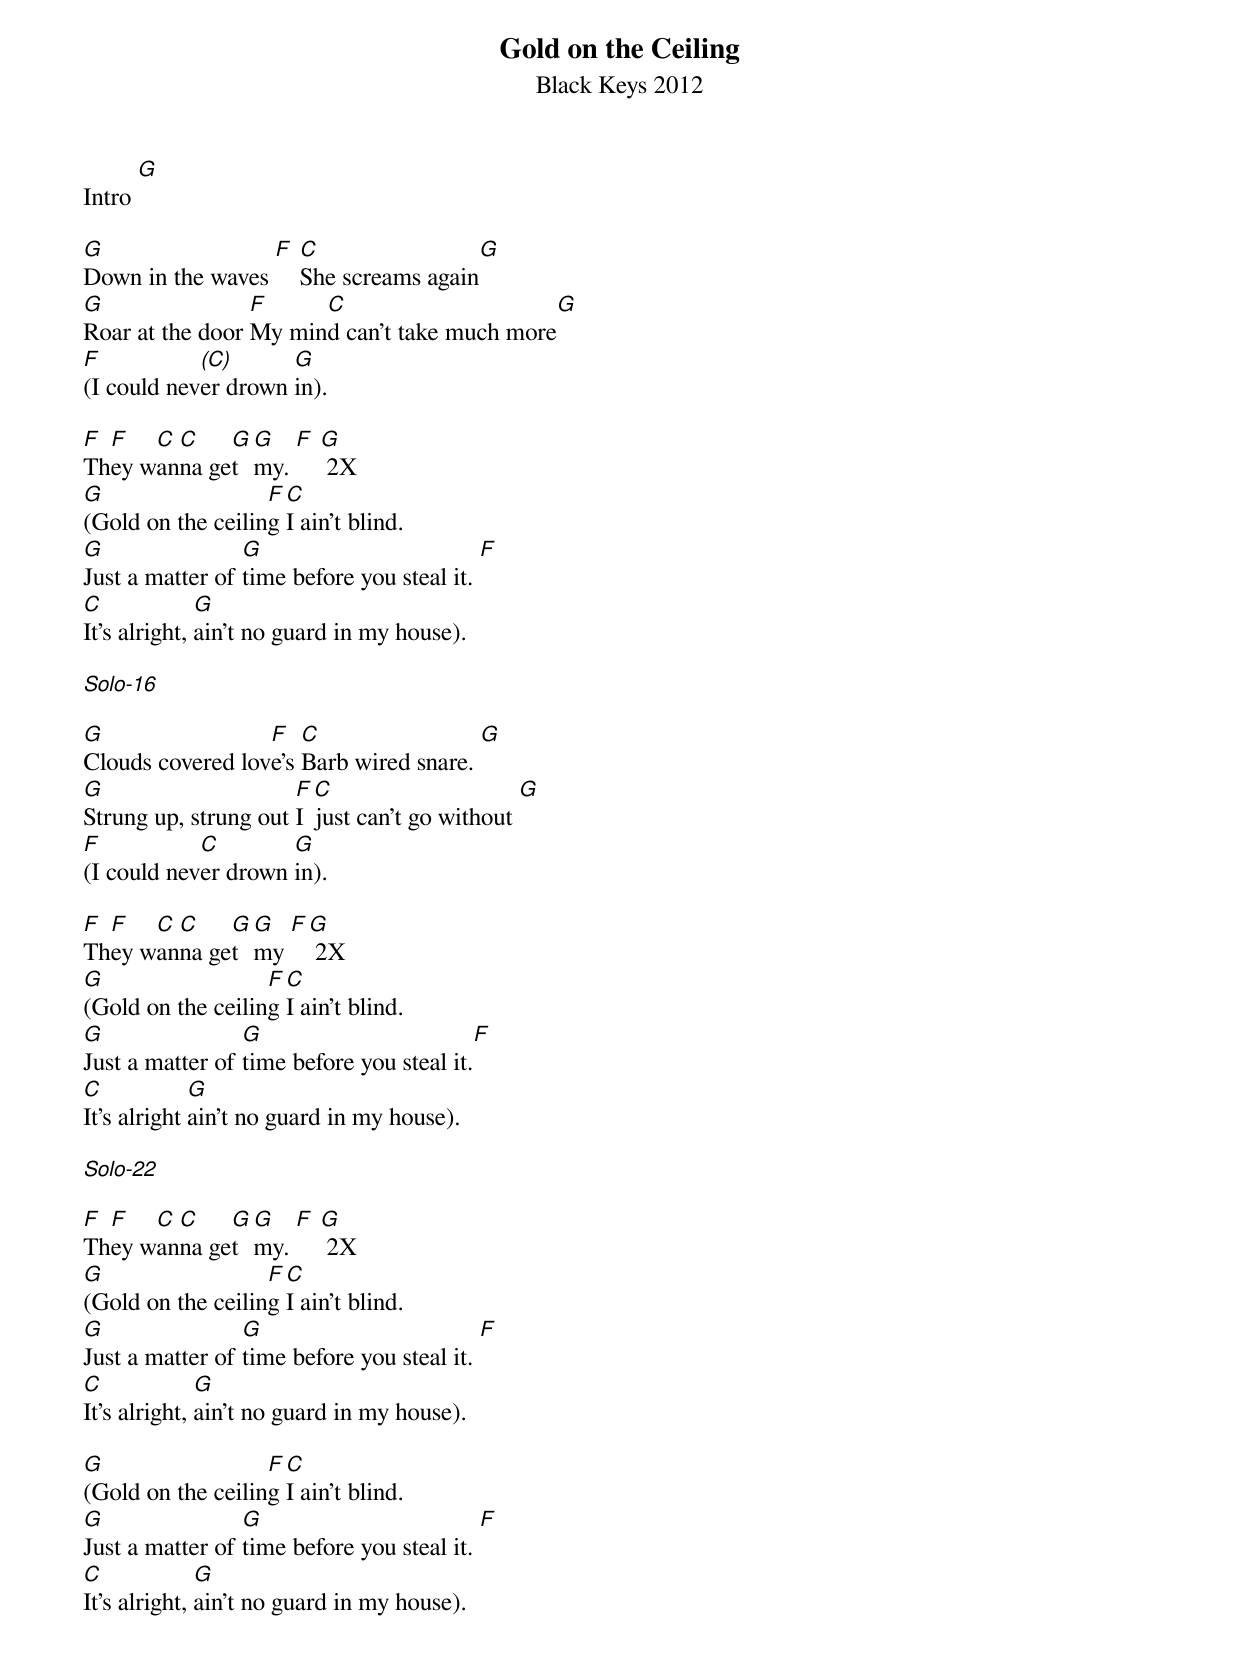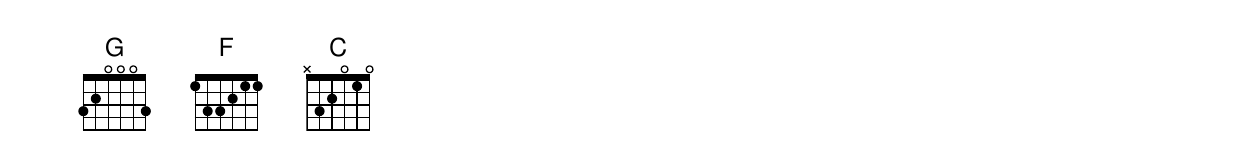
{title:Gold on the Ceiling}
Intro [G]

[G]Down in the waves [F] [C]She screams again[G]
[G]Roar at the door [F]My min[C]d can’t take much more[G]
[F](I could nev[(C)]er drown [G]in).

[F]Th[F]ey w[C]an[C]na ge[G]t [G]my. [F] [G] 2X
[G](Gold on the ceilin[F]g [C]I ain’t blind.
[G]Just a matter of [G]time before you steal it. [F]
[C]It’s alright, [G]ain’t no guard in my house).

[Solo-16]

[G]Clouds covered lov[F]e's [C]Barb wired snare. [G]
[G]Strung up, strung out [F]I [C]just can’t go without [G]
[F](I could nev[C]er drown [G]in).

[F]Th[F]ey w[C]an[C]na ge[G]t [G]my [F][G] 2X
[G](Gold on the ceilin[F]g [C]I ain’t blind.
[G]Just a matter of [G]time before you steal it.[F]
[C]It’s alright [G]ain’t no guard in my house).

[Solo-22]

[F]Th[F]ey w[C]an[C]na ge[G]t [G]my. [F] [G] 2X
[G](Gold on the ceilin[F]g [C]I ain’t blind.
[G]Just a matter of [G]time before you steal it. [F]
[C]It’s alright, [G]ain’t no guard in my house).

[G](Gold on the ceilin[F]g [C]I ain’t blind.
[G]Just a matter of [G]time before you steal it. [F]
[C]It’s alright, [G]ain’t no guard in my house).
{subtitle:Black Keys 2012}
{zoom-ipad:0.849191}
